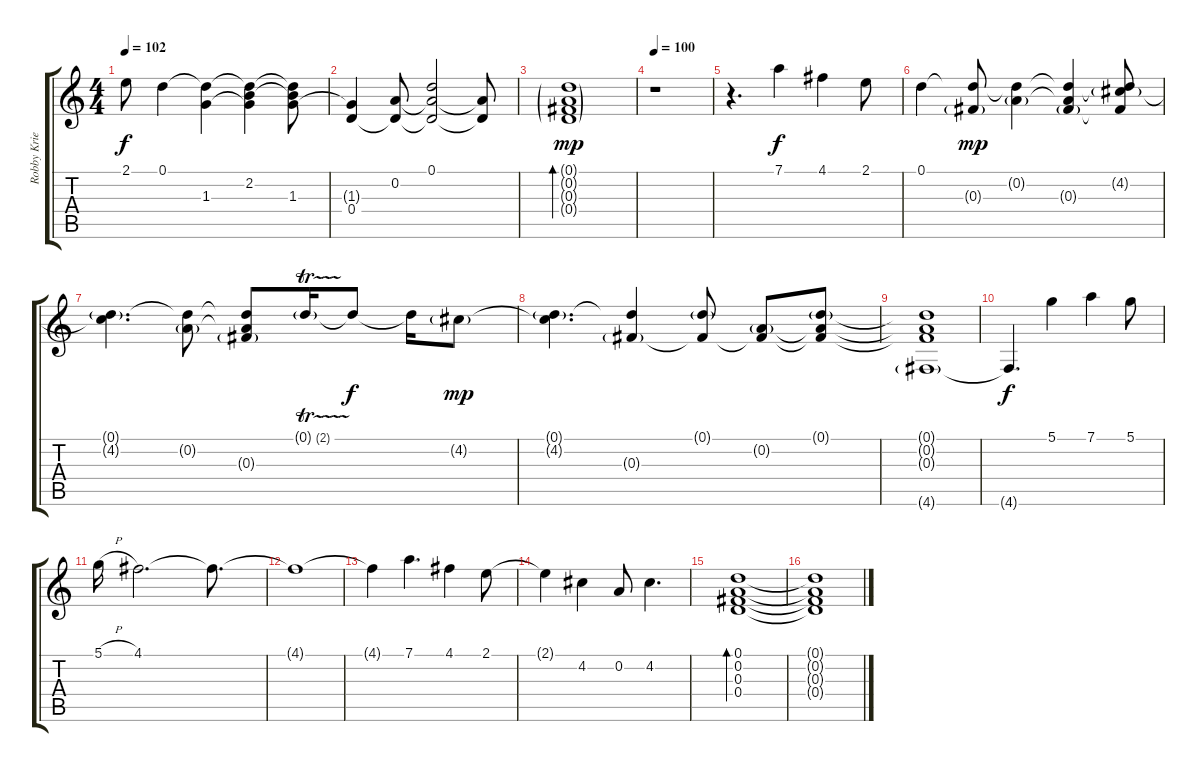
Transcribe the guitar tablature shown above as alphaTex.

\track ("Robby Krieger - Guitar" "Robby Krie") {instrument electricguitarjazz}
\staff {score tabs}
\tuning (D4 A3 Gb3 D3 A2 D2) {hide}
\ts (4 4)
\tempo 102
\clef g2
\ks c
2.1{t}.8{dy f} 0.1.4 (0.1{t} 1.3).4 (0.1{t} 2.2 1.3{t}).4 (0.1{t} 2.2{t} 1.3).8 |
(1.3{t} 0.4).4 (0.2 0.4{t}).8 (0.1 0.2{t} 0.4{t}).2 (0.2{t} 0.4{t}).8 |
(0.1{g} 0.2{g} 0.3{g} 0.4{g}).1{bd 120 dy mp} |
\tempo 100
r.1 |
r.4{d} 7.1.4{dy f} 4.1.4 2.1.8 |
0.1.4 (0.1{t} 0.3{g}).8{dy mp} (0.1{t} 0.2{g}).4 (0.1{t} 0.2{t} 0.3{g}).4 (0.1{t} 4.2{g} 0.3{t}).8 |
(0.1{g} 4.2{t}).4{d} (0.1{t} 0.2{g}).8 (0.1{t} 0.2{t} 0.3{g}).8 0.1{tr (2 32) g}.16 0.1{t}.8{dy f} 0.1{t}.16 4.2{g}.8{dy mp} |
(0.1{g} 4.2{t}).4{d} (0.1{t} 0.3{g}).4 (0.1{g} 0.3{t}).8 (0.2{g} 0.3{t}).8 (0.1{g} 0.2{t} 0.3{t}).8 |
(0.1{t} 0.2{t} 0.3{t} 4.6{g}).1 |
4.6{t}.4{d dy f} 5.1.4 7.1.4 5.1.8 |
5.1{h}.16 4.1.2{d} 4.1{t}.8{d} |
4.1{t}.1 |
4.1{t}.4 7.1.4{d} 4.1.4 2.1.8 |
2.1{t}.4 4.2.4 0.2.8 4.2.4{d} |
(0.1 0.2 0.3 0.4).1{bd 60} |
(0.1{t} 0.2{t} 0.3{t} 0.4{t}).1
